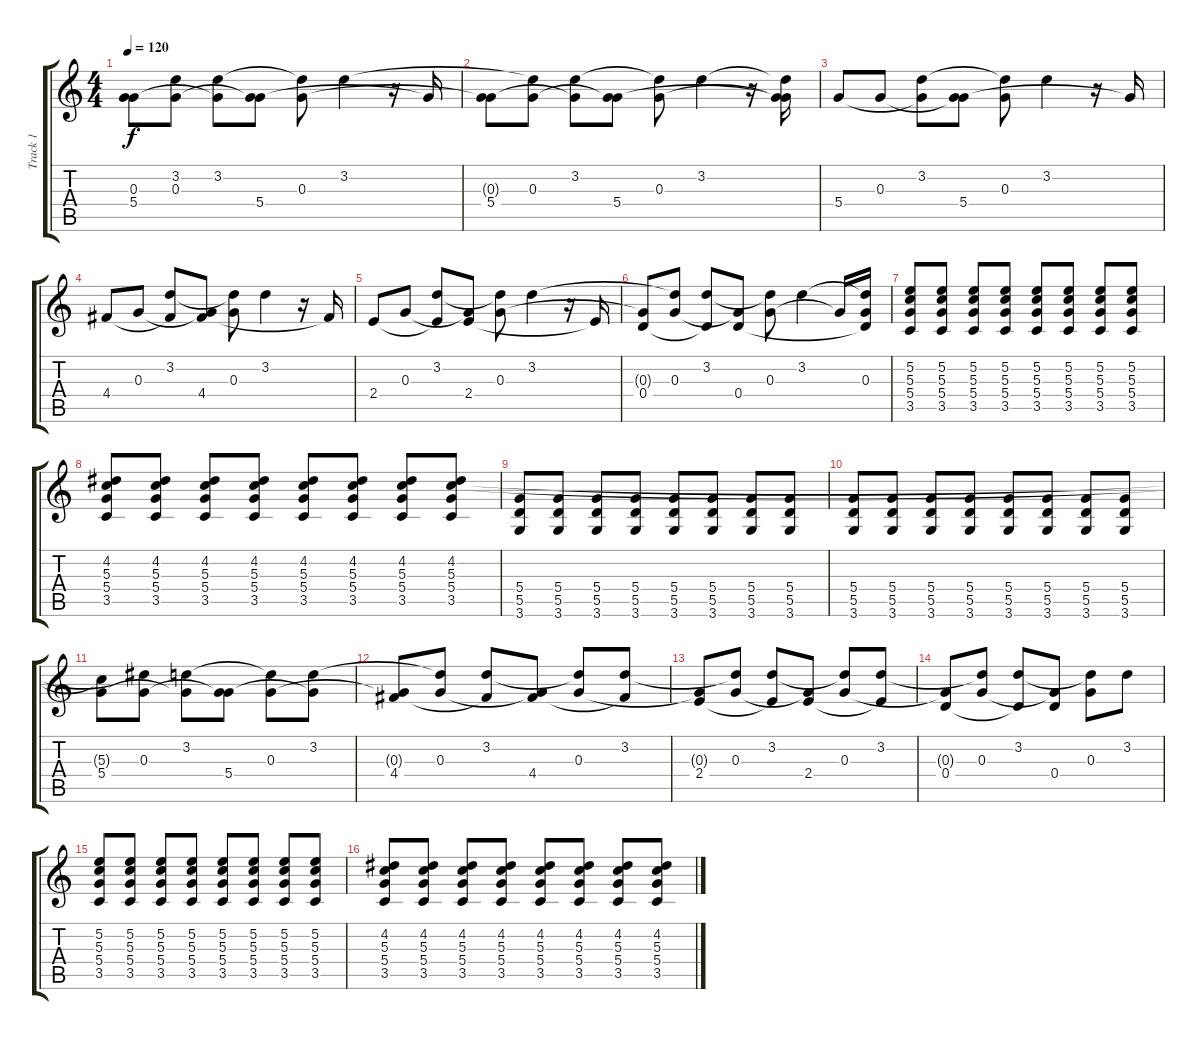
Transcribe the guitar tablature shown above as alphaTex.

\track ("Track 1" "Track 1") {instrument acousticguitarnylon}
\staff {score tabs}
\tuning (E4 B3 G3 D3 A2 E2) {hide}
\ts (4 4)
\tempo 120
\clef g2
\ks c
(0.3{t} 5.4).8{dy f} (3.2{t} 0.3).8 (3.2 5.4{t}).8 (0.3{t} 5.4).8 (3.2{t} 0.3).8 3.2.4 r.16 5.4{t}.16 |
(0.3{t} 5.4).8 (3.2{t} 0.3).8 (3.2 5.4{t}).8 (0.3{t} 5.4).8 (3.2{t} 0.3).8 3.2.4 r.16 (3.2{t} 0.3{t} 5.4{t}).16 |
5.4.8 0.3.8 (3.2 5.4{t}).8 (0.3{t} 5.4).8 (3.2{t} 0.3).8 3.2.4 r.16 5.4{t}.16 |
4.4.8 0.3.8 (3.2 4.4{t}).8 (0.3{t} 4.4).8 (3.2{t} 0.3).8 3.2.4 r.16 4.4{t}.16 |
2.4.8 0.3.8 (3.2 2.4{t}).8 (0.3{t} 2.4).8 (3.2{t} 0.3).8 3.2.4 r.16 2.4{t}.16 |
(0.3{t} 0.4).8 (3.2{t} 0.3).8 (3.2 0.4{t}).8 (0.3{t} 0.4).8 (3.2{t} 0.3).8 3.2.4 0.3{t}.16 (3.2{t} 0.3 0.4{t}).16 |
(5.2 5.3 5.4 3.5).8 (5.2 5.3 5.4 3.5).8 (5.2 5.3 5.4 3.5).8 (5.2 5.3 5.4 3.5).8 (5.2 5.3 5.4 3.5).8 (5.2 5.3 5.4 3.5).8 (5.2 5.3 5.4 3.5).8 (5.2 5.3 5.4 3.5).8 |
(4.2 5.3 5.4 3.5).8 (4.2 5.3 5.4 3.5).8 (4.2 5.3 5.4 3.5).8 (4.2 5.3 5.4 3.5).8 (4.2 5.3 5.4 3.5).8 (4.2 5.3 5.4 3.5).8 (4.2 5.3 5.4 3.5).8 (4.2 5.3 5.4 3.5).8 |
(5.4 5.5 3.6).8 (5.4 5.5 3.6).8 (5.4 5.5 3.6).8 (5.4 5.5 3.6).8 (5.4 5.5 3.6).8 (5.4 5.5 3.6).8 (5.4 5.5 3.6).8 (5.4 5.5 3.6).8 |
(5.4 5.5 3.6).8 (5.4 5.5 3.6).8 (5.4 5.5 3.6).8 (5.4 5.5 3.6).8 (5.4 5.5 3.6).8 (5.4 5.5 3.6).8 (5.4 5.5 3.6).8 (5.4 5.5 3.6).8 |
(5.3{t} 5.4).8 (4.2{t} 0.3).8 (3.2 5.4{t}).8 (0.3{t} 5.4).8 (3.2{t} 0.3).8 (3.2 5.4{t}).8 |
(0.3{t} 4.4).8 (3.2{t} 0.3).8 (3.2 4.4{t}).8 (0.3{t} 4.4).8 (3.2{t} 0.3).8 (3.2 4.4{t}).8 |
(0.3{t} 2.4).8 (3.2{t} 0.3).8 (3.2 2.4{t}).8 (0.3{t} 2.4).8 (3.2{t} 0.3).8 (3.2 2.4{t}).8 |
(0.3{t} 0.4).8 (3.2{t} 0.3).8 (3.2 0.4{t}).8 (0.3{t} 0.4).8 (3.2{t} 0.3).8 3.2.8 |
(5.2 5.3 5.4 3.5).8 (5.2 5.3 5.4 3.5).8 (5.2 5.3 5.4 3.5).8 (5.2 5.3 5.4 3.5).8 (5.2 5.3 5.4 3.5).8 (5.2 5.3 5.4 3.5).8 (5.2 5.3 5.4 3.5).8 (5.2 5.3 5.4 3.5).8 |
(4.2 5.3 5.4 3.5).8 (4.2 5.3 5.4 3.5).8 (4.2 5.3 5.4 3.5).8 (4.2 5.3 5.4 3.5).8 (4.2 5.3 5.4 3.5).8 (4.2 5.3 5.4 3.5).8 (4.2 5.3 5.4 3.5).8 (4.2 5.3 5.4 3.5).8
